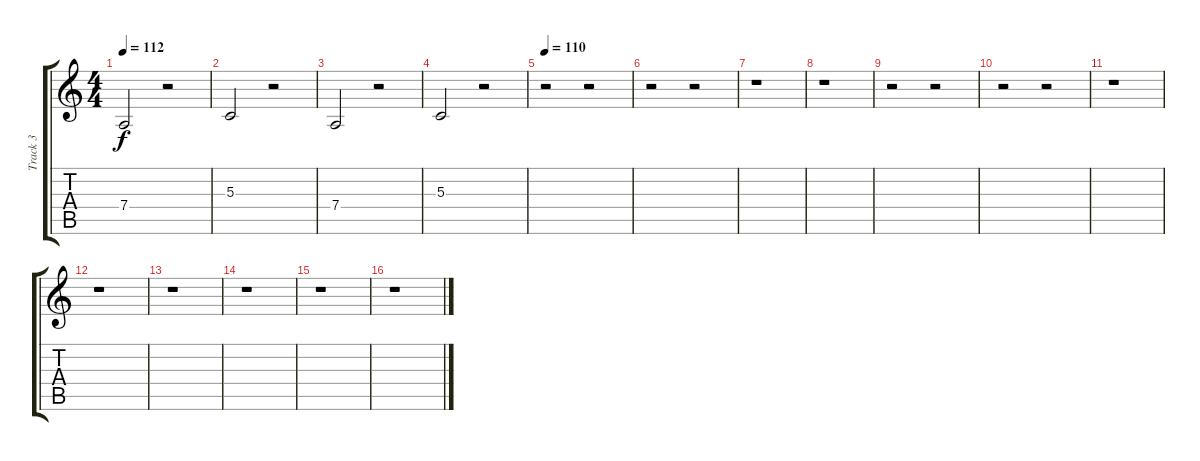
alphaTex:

\track ("Track 3" "Track 3") {instrument synthstrings1}
\staff {score tabs}
\tuning (E4 B3 G3 D3 A2 E2) {hide}
\ts (4 4)
\tempo 112
\clef g2
\ks c
7.4.2{dy f} r.2 |
5.3.2 r.2 |
7.4.2 r.2 |
5.3.2 r.2 |
\tempo 110
r.2 r.2 |
r.2 r.2 |
r.1 |
r.1 |
r.2 r.2 |
r.2 r.2 |
r.1 |
r.1 |
r.1 |
r.1 |
r.1 |
r.1
